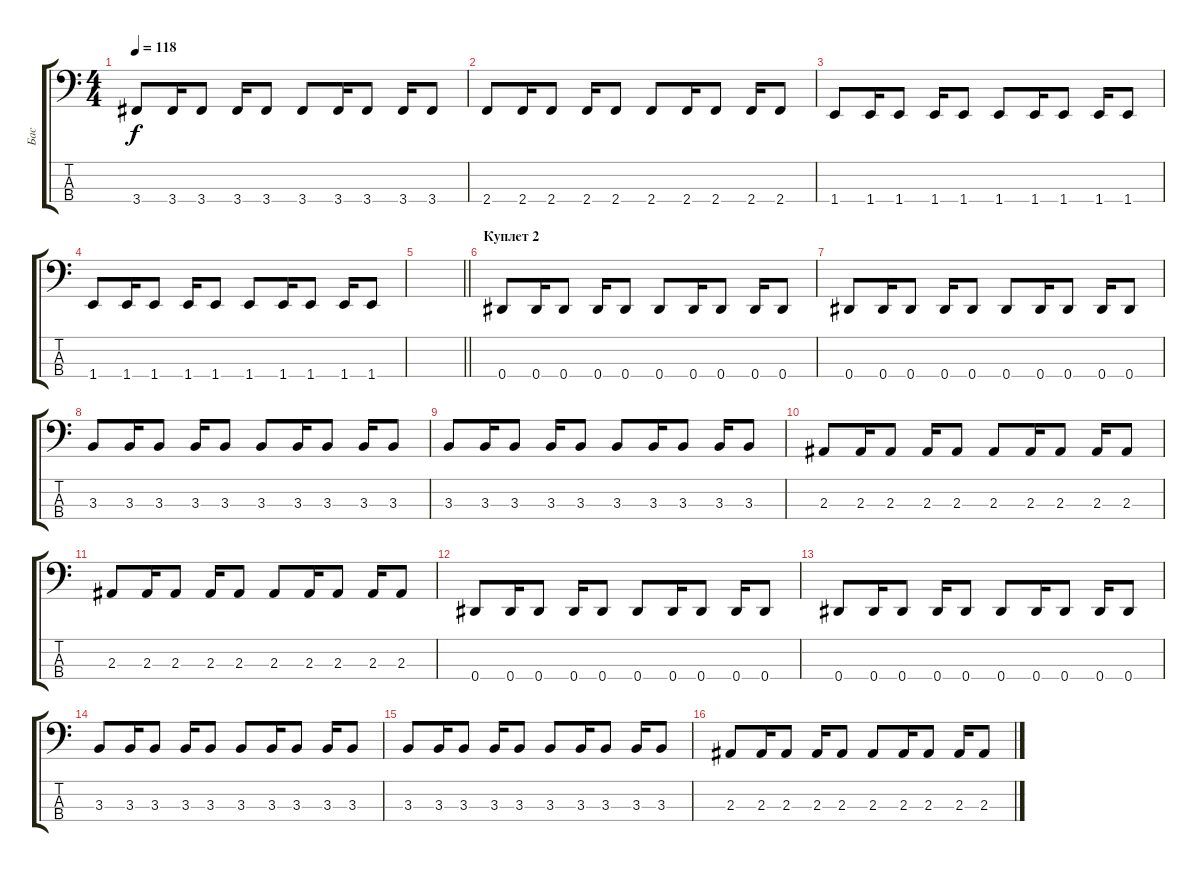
\track ("Бас" "Бас") {instrument electricbassfinger}
\staff {score tabs}
\tuning (Gb2 Db2 Ab1 Eb1) {hide}
\ts (4 4)
\tempo 118
\clef f4
\ks c
3.4.8{dy f} 3.4.16 3.4.8 3.4.16 3.4.8 3.4.8 3.4.16 3.4.8 3.4.16 3.4.8 |
2.4.8 2.4.16 2.4.8 2.4.16 2.4.8 2.4.8 2.4.16 2.4.8 2.4.16 2.4.8 |
1.4.8 1.4.16 1.4.8 1.4.16 1.4.8 1.4.8 1.4.16 1.4.8 1.4.16 1.4.8 |
1.4.8 1.4.16 1.4.8 1.4.16 1.4.8 1.4.8 1.4.16 1.4.8 1.4.16 1.4.8 |
\barLineRight lightlight
|
\section ("" "Куплет 2")
0.4.8 0.4.16 0.4.8 0.4.16 0.4.8 0.4.8 0.4.16 0.4.8 0.4.16 0.4.8 |
0.4.8 0.4.16 0.4.8 0.4.16 0.4.8 0.4.8 0.4.16 0.4.8 0.4.16 0.4.8 |
3.3.8 3.3.16 3.3.8 3.3.16 3.3.8 3.3.8 3.3.16 3.3.8 3.3.16 3.3.8 |
3.3.8 3.3.16 3.3.8 3.3.16 3.3.8 3.3.8 3.3.16 3.3.8 3.3.16 3.3.8 |
2.3.8 2.3.16 2.3.8 2.3.16 2.3.8 2.3.8 2.3.16 2.3.8 2.3.16 2.3.8 |
2.3.8 2.3.16 2.3.8 2.3.16 2.3.8 2.3.8 2.3.16 2.3.8 2.3.16 2.3.8 |
0.4.8 0.4.16 0.4.8 0.4.16 0.4.8 0.4.8 0.4.16 0.4.8 0.4.16 0.4.8 |
0.4.8 0.4.16 0.4.8 0.4.16 0.4.8 0.4.8 0.4.16 0.4.8 0.4.16 0.4.8 |
3.3.8 3.3.16 3.3.8 3.3.16 3.3.8 3.3.8 3.3.16 3.3.8 3.3.16 3.3.8 |
3.3.8 3.3.16 3.3.8 3.3.16 3.3.8 3.3.8 3.3.16 3.3.8 3.3.16 3.3.8 |
2.3.8 2.3.16 2.3.8 2.3.16 2.3.8 2.3.8 2.3.16 2.3.8 2.3.16 2.3.8
